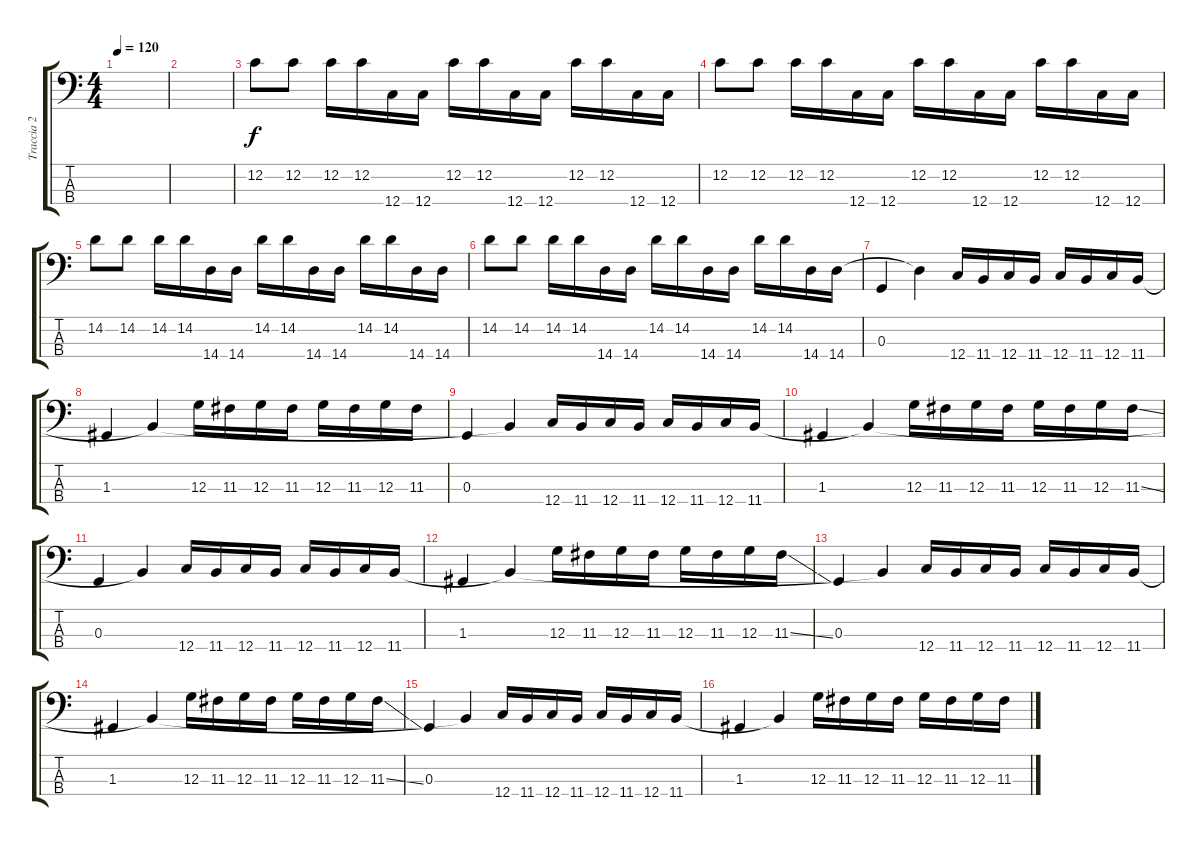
\track ("Traccia 2" "Traccia 2") {instrument electricbasspick}
\staff {score tabs}
\tuning (F2 C2 G1 C1) {hide}
\ts (4 4)
\tempo 120
\clef f4
\ks c
|
|
12.2.8 12.2.8 12.2.16 12.2.16 12.4.16 12.4.16 12.2.16 12.2.16 12.4.16 12.4.16 12.2.16 12.2.16 12.4.16 12.4.16 |
12.2.8 12.2.8 12.2.16 12.2.16 12.4.16 12.4.16 12.2.16 12.2.16 12.4.16 12.4.16 12.2.16 12.2.16 12.4.16 12.4.16 |
14.2.8 14.2.8 14.2.16 14.2.16 14.4.16 14.4.16 14.2.16 14.2.16 14.4.16 14.4.16 14.2.16 14.2.16 14.4.16 14.4.16 |
14.2.8 14.2.8 14.2.16 14.2.16 14.4.16 14.4.16 14.2.16 14.2.16 14.4.16 14.4.16 14.2.16 14.2.16 14.4.16 14.4.16 |
0.3.4 14.4{t}.4 12.4.16 11.4.16 12.4.16 11.4.16 12.4.16 11.4.16 12.4.16 11.4.16 |
1.3.4 11.4{t}.4 12.3.16 11.3.16 12.3.16 11.3.16 12.3.16 11.3.16 12.3.16 11.3.16 |
0.3.4 11.4{t}.4 12.4.16 11.4.16 12.4.16 11.4.16 12.4.16 11.4.16 12.4.16 11.4.16 |
1.3.4 11.4{t}.4 12.3.16 11.3.16 12.3.16 11.3.16 12.3.16 11.3.16 12.3.16 11.3{ss}.16 |
0.3.4 11.4{t}.4 12.4.16 11.4.16 12.4.16 11.4.16 12.4.16 11.4.16 12.4.16 11.4.16 |
1.3.4 11.4{t}.4 12.3.16 11.3.16 12.3.16 11.3.16 12.3.16 11.3.16 12.3.16 11.3{ss}.16 |
0.3.4 11.4{t}.4 12.4.16 11.4.16 12.4.16 11.4.16 12.4.16 11.4.16 12.4.16 11.4.16 |
1.3.4 11.4{t}.4 12.3.16 11.3.16 12.3.16 11.3.16 12.3.16 11.3.16 12.3.16 11.3{ss}.16 |
0.3.4 11.4{t}.4 12.4.16 11.4.16 12.4.16 11.4.16 12.4.16 11.4.16 12.4.16 11.4.16 |
1.3.4 11.4{t}.4 12.3.16 11.3.16 12.3.16 11.3.16 12.3.16 11.3.16 12.3.16 11.3{ss}.16
